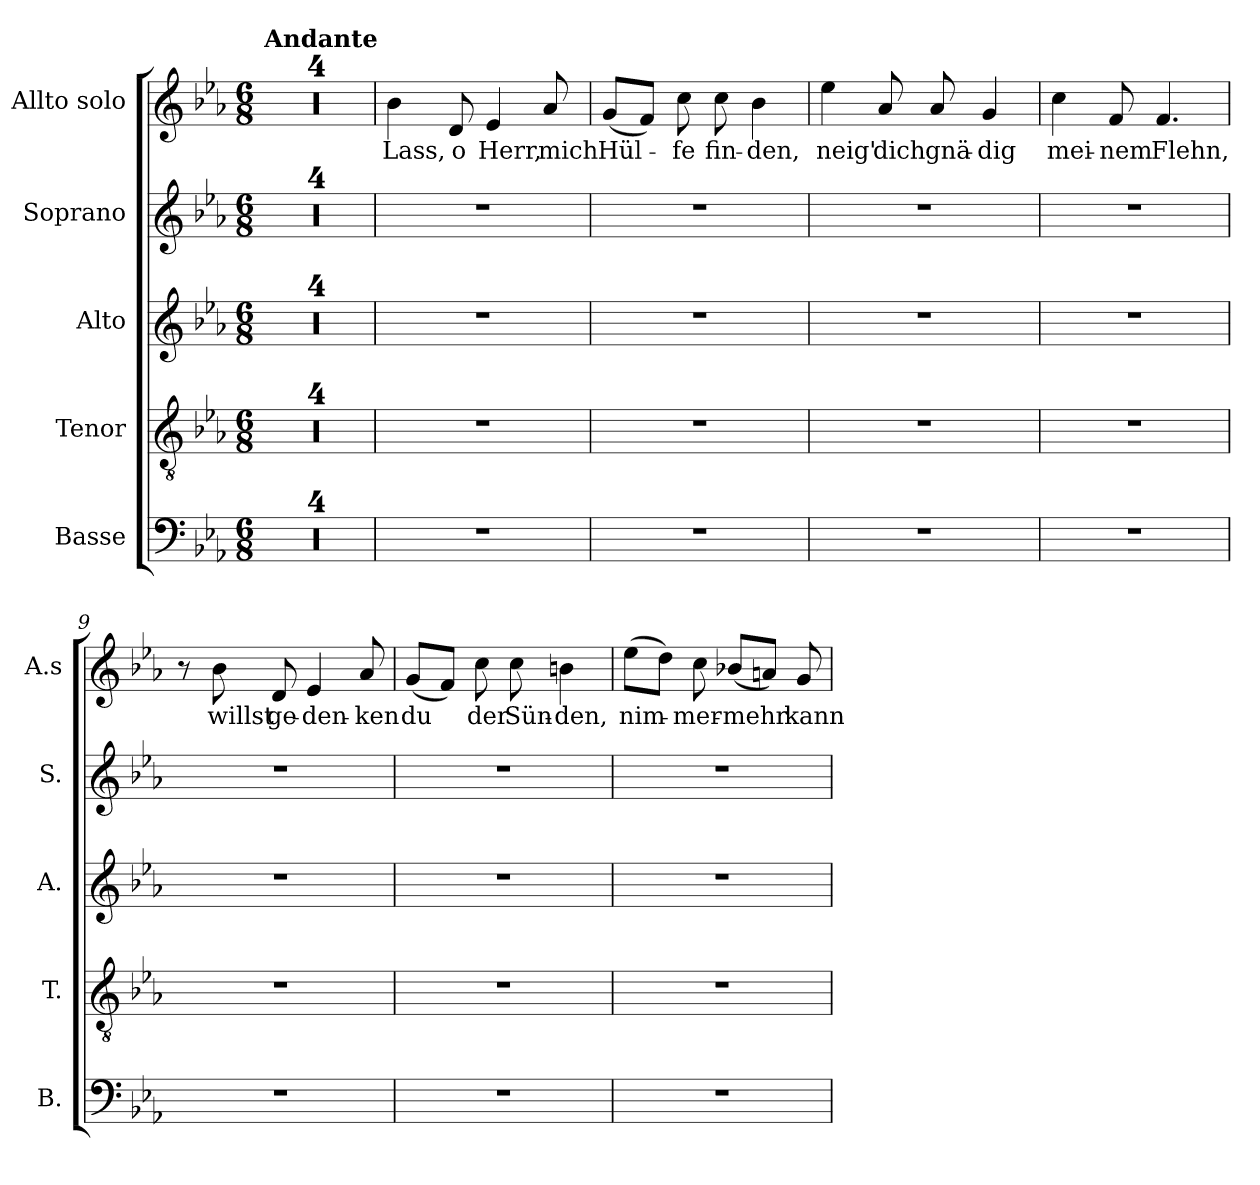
**kern	**kern	**kern	**kern	**kern	**text
*part5	*part4	*part3	*part2	*part1	*part1
*staff5	*staff4	*staff3	*staff2	*staff1	*staff1
*I"Basse	*I"Tenor	*I"Alto	*I"Soprano	*I"Allto solo	*
*I'B.	*I'T.	*I'A.	*I'S.	*I'A.s	*
*clefF4	*clefGv2	*clefG2	*clefG2	*clefG2	*
*k[b-e-a-]	*k[b-e-a-]	*k[b-e-a-]	*k[b-e-a-]	*k[b-e-a-]	*
*M6/8	*M6/8	*M6/8	*M6/8	*M6/8	*
*MM45	*MM45	*MM45	*MM45	*MM45	*
=1	=1	=1	=1	=1	=1
!	!	!	!	!LO:TX:a:B:t=Andante	!
2.r	2.r	2.r	2.r	2.r	.
=2	=2	=2	=2	=2	=2
2.r	2.r	2.r	2.r	2.r	.
=3	=3	=3	=3	=3	=3
2.r	2.r	2.r	2.r	2.r	.
=4	=4	=4	=4	=4	=4
2.r	2.r	2.r	2.r	2.r	.
=5	=5	=5	=5	=5	=5
!	!	!	!	!	!LO:LY:b
2.r	2.r	2.r	2.r	4b-\	Lass,
!	!	!	!	!	!LO:LY:b
.	.	.	.	8d/	o
!	!	!	!	!	!LO:LY:b
.	.	.	.	4e-/	Herr,
!	!	!	!	!	!LO:LY:b
.	.	.	.	8a-/	mich
=6	=6	=6	=6	=6	=6
!	!	!	!	!	!LO:LY:b
2.r	2.r	2.r	2.r	(8g/L	Hül-
.	.	.	.	8f/J)	.
!	!	!	!	!	!LO:LY:b
.	.	.	.	8cc\	-fe
!	!	!	!	!	!LO:LY:b
.	.	.	.	8cc\	fin-
!	!	!	!	!	!LO:LY:b
.	.	.	.	4b-\	-den,
!!LO:LB:g=z
=7	=7	=7	=7	=7	=7
!	!	!	!	!	!LO:LY:b
2.r	2.r	2.r	2.r	4ee-\	neig'
!	!	!	!	!	!LO:LY:b
.	.	.	.	8a-/	dich
!	!	!	!	!	!LO:LY:b
.	.	.	.	8a-/	gnä-
!	!	!	!	!	!LO:LY:b
.	.	.	.	4g/	-dig
=8	=8	=8	=8	=8	=8
!	!	!	!	!	!LO:LY:b
2.r	2.r	2.r	2.r	4cc\	mei-
!	!	!	!	!	!LO:LY:b
.	.	.	.	8f/	-nem
!	!	!	!	!	!LO:LY:b
.	.	.	.	4.f/	Flehn,
=9	=9	=9	=9	=9	=9
2.r	2.r	2.r	2.r	8r	.
!	!	!	!	!	!LO:LY:b
.	.	.	.	8b-\	willst
!	!	!	!	!	!LO:LY:b
.	.	.	.	8d/	ge-
!	!	!	!	!	!LO:LY:b
.	.	.	.	4e-/	-den-
!	!	!	!	!	!LO:LY:b
.	.	.	.	8a-/	-ken
=10	=10	=10	=10	=10	=10
!	!	!	!	!	!LO:LY:b
2.r	2.r	2.r	2.r	(8g/L	du
.	.	.	.	8f/J)	.
!	!	!	!	!	!LO:LY:b
.	.	.	.	8cc\	der
!	!	!	!	!	!LO:LY:b
.	.	.	.	8cc\	Sün-
!	!	!	!	!	!LO:LY:b
.	.	.	.	4bn\	-den,
=11	=11	=11	=11	=11	=11
!	!	!	!	!	!LO:LY:b
2.r	2.r	2.r	2.r	(8ee-\L	nim-
.	.	.	.	8dd\J)	.
!	!	!	!	!	!LO:LY:b
.	.	.	.	8cc\	-mer-
!	!	!	!	!	!LO:LY:b
.	.	.	.	(8b-X/L	-mehr
.	.	.	.	8an/J)	.
!	!	!	!	!	!LO:LY:b
.	.	.	.	8g/	kann
=	=	=	=	=	=
*-	*-	*-	*-	*-	*-
